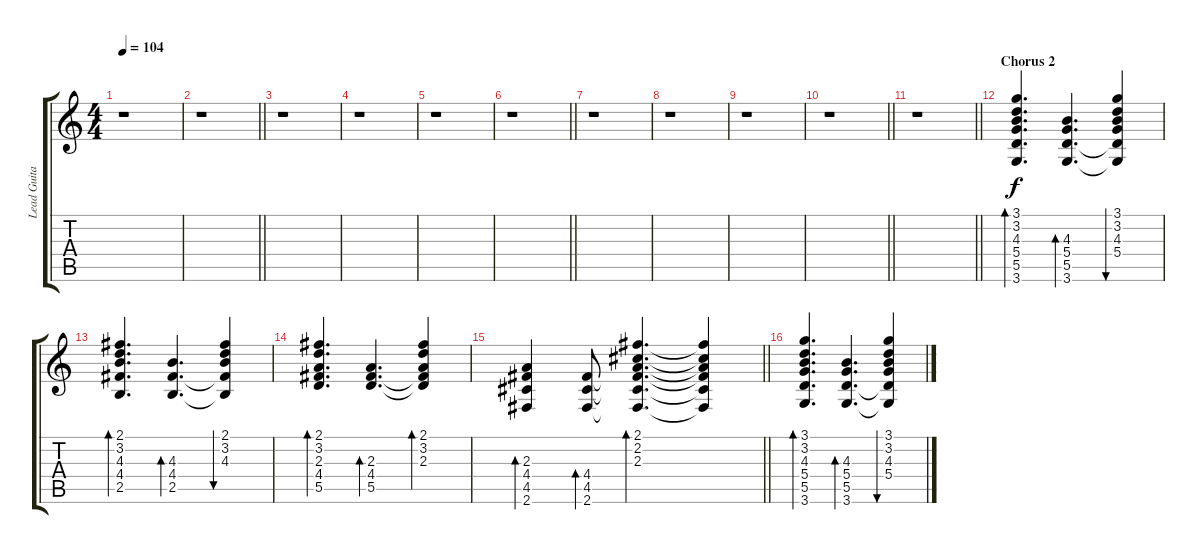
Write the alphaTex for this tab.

\track ("Lead Guitar" "Lead Guita") {instrument electricguitarclean}
\staff {score tabs}
\tuning (E4 B3 G3 D3 A2 E2) {hide}
\ts (4 4)
\tempo 104
\clef g2
\ks c
r.1{dy f} |
\barLineRight lightlight
r.1 |
r.1 |
r.1 |
r.1 |
\barLineRight lightlight
r.1 |
r.1 |
r.1 |
r.1 |
\barLineRight lightlight
r.1 |
\barLineRight lightlight
r.1 |
\section ("" "Chorus 2")
(3.1 3.2 4.3 5.4 5.5 3.6).4{d bd 60} (4.3 5.4 5.5 3.6).4{d bd 60} (3.1 3.2 4.3 5.4 5.5{t} 3.6{t}).4{bu 60} |
(2.1 3.2 4.3 4.4 2.5).4{d bd 60} (4.3 4.4 2.5).4{d bd 60} (2.1 3.2 4.3 4.4{t} 2.5{t}).4{bu 60} |
(2.1 3.2 2.3 4.4 5.5).4{d bd 60} (2.3 4.4 5.5).4{d bd 60} (2.1 3.2 2.3 4.4{t} 5.5{t}).4{bd 60} |
\barLineRight lightlight
(2.3 4.4 4.5 2.6).4{bd 60} (4.4 4.5 2.6).8{bd 60} (2.1 2.2 2.3 4.4{t} 4.5{t} 2.6{t}).4{d bd 60} (2.1{t} 2.2{t} 2.3{t} 4.4{t} 4.5{t} 2.6{t}).4 |
(3.1 3.2 4.3 5.4 5.5 3.6).4{d bd 60} (4.3 5.4 5.5 3.6).4{d bd 60} (3.1 3.2 4.3 5.4 5.5{t} 3.6{t}).4{bu 60}
